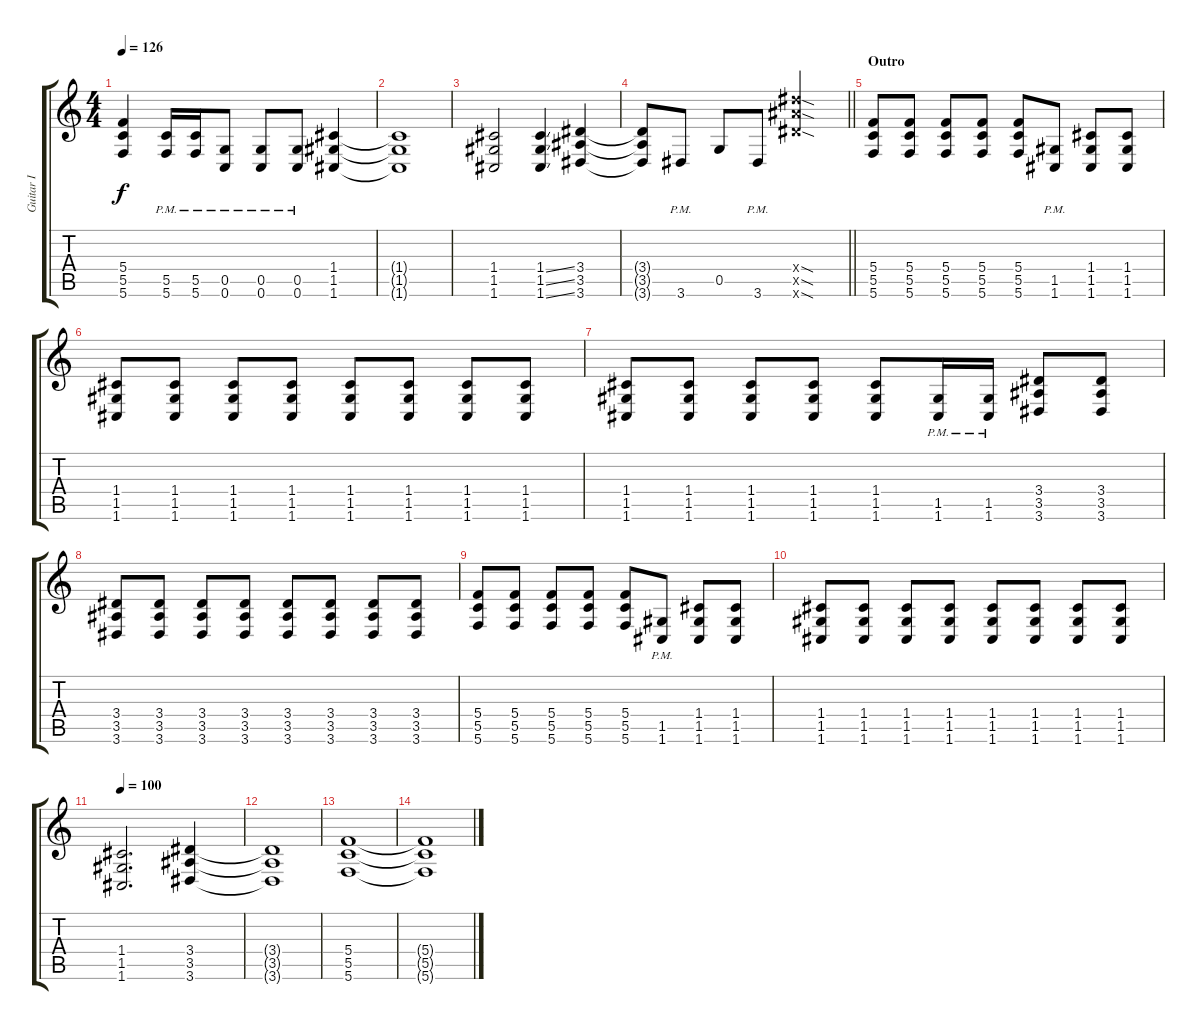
\track ("Guitar I" "Guitar I") {instrument overdrivenguitar}
\staff {score tabs}
\tuning (D4 A3 F3 C3 G2 C2) {hide}
\ts (4 4)
\tempo 126
\clef g2
\ks c
(5.4 5.5 5.6).4{dy f} (5.5{pm} 5.6{pm}).16 (5.5{pm} 5.6{pm}).16 (0.5{pm} 0.6{pm}).8 (0.5{pm} 0.6{pm}).8 (0.5{pm} 0.6{pm}).8 (1.4 1.5 1.6).4 |
(1.4{t} 1.5{t} 1.6{t}).1 |
(1.4 1.5 1.6).2 (1.4{ss} 1.5{ss} 1.6{ss}).4 (3.4 3.5 3.6).4 |
\barLineRight lightlight
(3.4{t} 3.5{t} 3.6{t}).8 3.6{pm}.8 0.5.8 3.6{pm}.8 (15.4{sod x} 15.5{sod x} 15.6{sod x}).2 |
\section ("" "Outro")
(5.4 5.5 5.6).8 (5.4 5.5 5.6).8 (5.4 5.5 5.6).8 (5.4 5.5 5.6).8 (5.4 5.5 5.6).8 (1.5{pm} 1.6{pm}).8 (1.4 1.5 1.6).8 (1.4 1.5 1.6).8 |
(1.4 1.5 1.6).8 (1.4 1.5 1.6).8 (1.4 1.5 1.6).8 (1.4 1.5 1.6).8 (1.4 1.5 1.6).8 (1.4 1.5 1.6).8 (1.4 1.5 1.6).8 (1.4 1.5 1.6).8 |
(1.4 1.5 1.6).8 (1.4 1.5 1.6).8 (1.4 1.5 1.6).8 (1.4 1.5 1.6).8 (1.4 1.5 1.6).8 (1.5{pm} 1.6{pm}).16 (1.5{pm} 1.6{pm}).16 (3.4 3.5 3.6).8 (3.4 3.5 3.6).8 |
(3.4 3.5 3.6).8 (3.4 3.5 3.6).8 (3.4 3.5 3.6).8 (3.4 3.5 3.6).8 (3.4 3.5 3.6).8 (3.4 3.5 3.6).8 (3.4 3.5 3.6).8 (3.4 3.5 3.6).8 |
(5.4 5.5 5.6).8 (5.4 5.5 5.6).8 (5.4 5.5 5.6).8 (5.4 5.5 5.6).8 (5.4 5.5 5.6).8 (1.5{pm} 1.6{pm}).8 (1.4 1.5 1.6).8 (1.4 1.5 1.6).8 |
(1.4 1.5 1.6).8 (1.4 1.5 1.6).8 (1.4 1.5 1.6).8 (1.4 1.5 1.6).8 (1.4 1.5 1.6).8 (1.4 1.5 1.6).8 (1.4 1.5 1.6).8 (1.4 1.5 1.6).8 |
\tempo 100
(1.4 1.5 1.6).2{d} (3.4 3.5 3.6).4 |
(3.4{t} 3.5{t} 3.6{t}).1 |
(5.4 5.5 5.6).1 |
(5.4{t} 5.5{t} 5.6{t}).1
